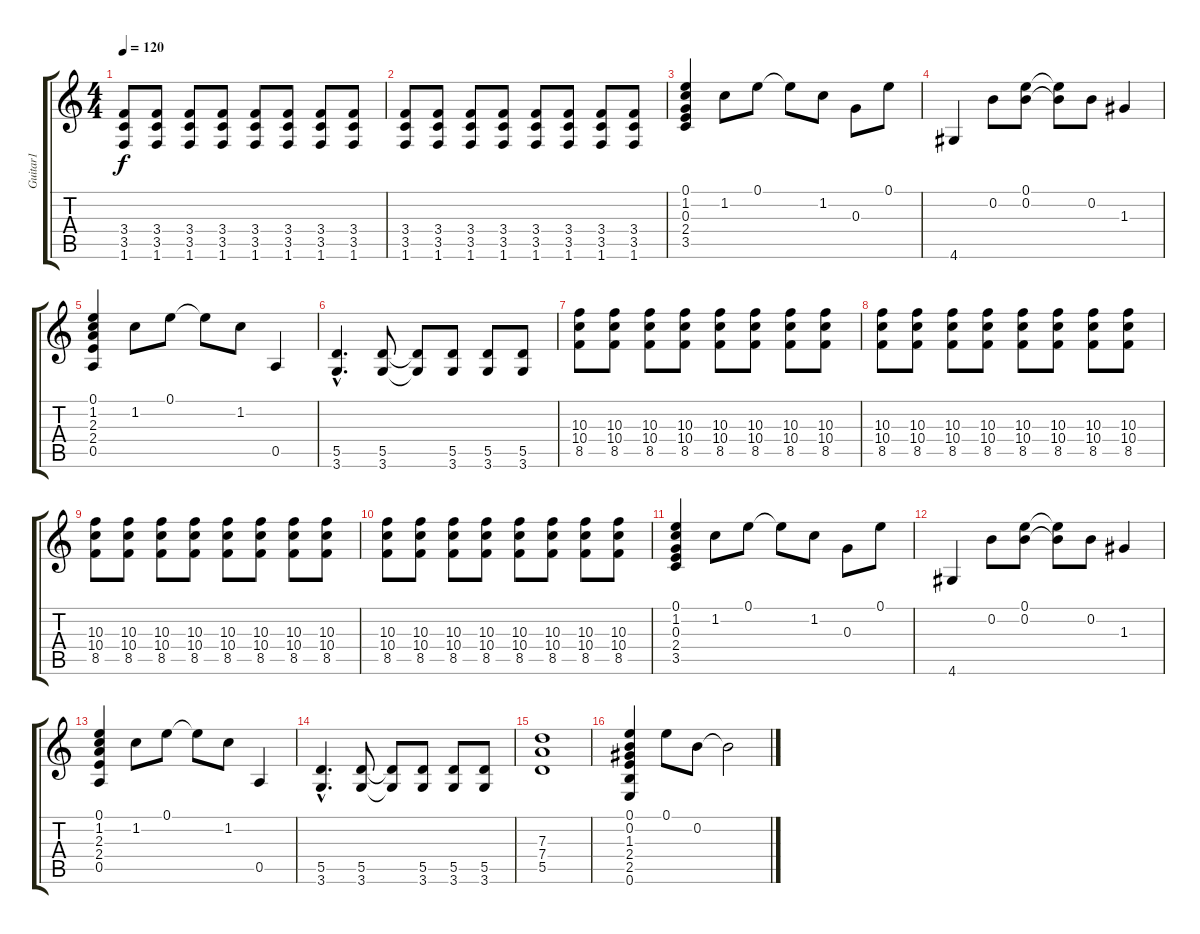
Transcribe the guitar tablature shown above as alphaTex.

\track ("Guitar1" "Guitar1") {instrument distortionguitar}
\staff {score tabs}
\tuning (E4 B3 G3 D3 A2 E2) {hide}
\ts (4 4)
\tempo 120
\clef g2
\ks c
(3.4 3.5 1.6).8{dy f} (3.4 3.5 1.6).8 (3.4 3.5 1.6).8 (3.4 3.5 1.6).8 (3.4 3.5 1.6).8 (3.4 3.5 1.6).8 (3.4 3.5 1.6).8 (3.4 3.5 1.6).8 |
(3.4 3.5 1.6).8 (3.4 3.5 1.6).8 (3.4 3.5 1.6).8 (3.4 3.5 1.6).8 (3.4 3.5 1.6).8 (3.4 3.5 1.6).8 (3.4 3.5 1.6).8 (3.4 3.5 1.6).8 |
(0.1 1.2 0.3 2.4 3.5).4 1.2.8 0.1.8 0.1{t}.8 1.2.8 0.3.8 0.1.8 |
4.6.4 0.2.8 (0.1 0.2).8 (0.1{t} 0.2{t}).8 0.2.8 1.3.4 |
(0.1 1.2 2.3 2.4 0.5).4 1.2.8 0.1.8 0.1{t}.8 1.2.8 0.5.4 |
(5.5{hac} 3.6{hac}).4{d} (5.5 3.6).8 (5.5{t} 3.6{t}).8 (5.5 3.6).8 (5.5 3.6).8 (5.5 3.6).8 |
(10.3 10.4 8.5).8 (10.3 10.4 8.5).8 (10.3 10.4 8.5).8 (10.3 10.4 8.5).8 (10.3 10.4 8.5).8 (10.3 10.4 8.5).8 (10.3 10.4 8.5).8 (10.3 10.4 8.5).8 |
(10.3 10.4 8.5).8 (10.3 10.4 8.5).8 (10.3 10.4 8.5).8 (10.3 10.4 8.5).8 (10.3 10.4 8.5).8 (10.3 10.4 8.5).8 (10.3 10.4 8.5).8 (10.3 10.4 8.5).8 |
(10.3 10.4 8.5).8 (10.3 10.4 8.5).8 (10.3 10.4 8.5).8 (10.3 10.4 8.5).8 (10.3 10.4 8.5).8 (10.3 10.4 8.5).8 (10.3 10.4 8.5).8 (10.3 10.4 8.5).8 |
(10.3 10.4 8.5).8 (10.3 10.4 8.5).8 (10.3 10.4 8.5).8 (10.3 10.4 8.5).8 (10.3 10.4 8.5).8 (10.3 10.4 8.5).8 (10.3 10.4 8.5).8 (10.3 10.4 8.5).8 |
(0.1 1.2 0.3 2.4 3.5).4 1.2.8 0.1.8 0.1{t}.8 1.2.8 0.3.8 0.1.8 |
4.6.4 0.2.8 (0.1 0.2).8 (0.1{t} 0.2{t}).8 0.2.8 1.3.4 |
(0.1 1.2 2.3 2.4 0.5).4 1.2.8 0.1.8 0.1{t}.8 1.2.8 0.5.4 |
(5.5{hac} 3.6{hac}).4{d} (5.5 3.6).8 (5.5{t} 3.6{t}).8 (5.5 3.6).8 (5.5 3.6).8 (5.5 3.6).8 |
(7.3 7.4 5.5).1 |
(0.1 0.2 1.3 2.4 2.5 0.6).4 0.1.8 0.2.8 0.2{t}.2
